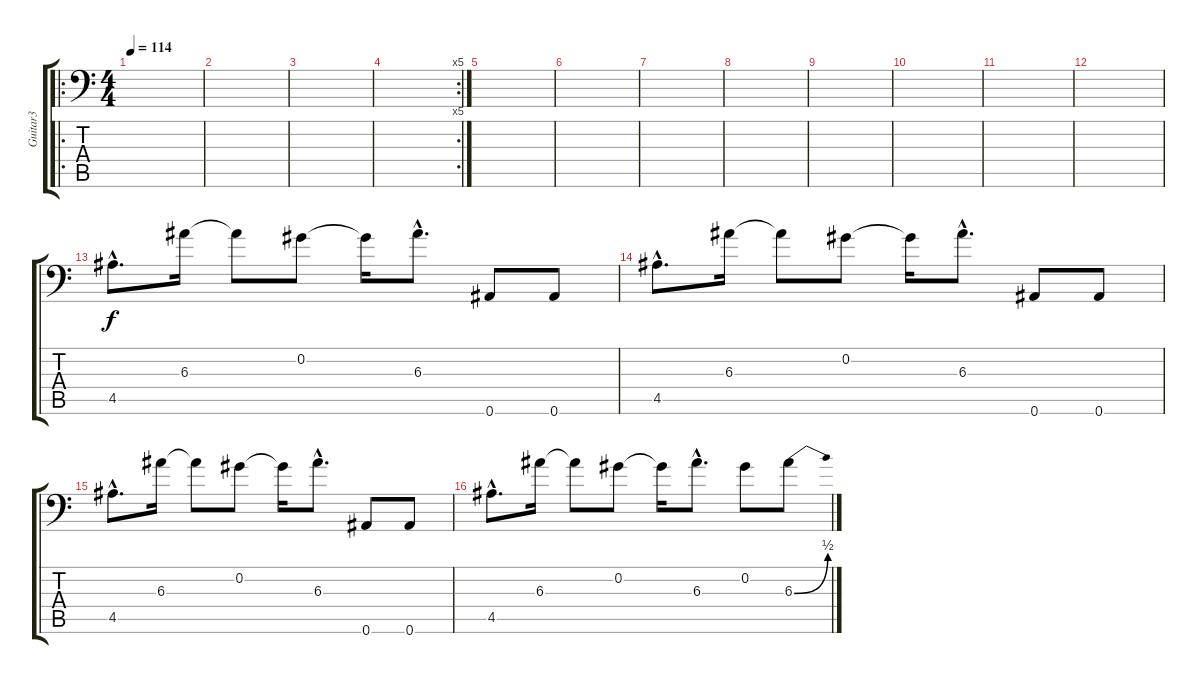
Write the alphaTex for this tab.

\track ("Guitar3" "Guitar3") {instrument overdrivenguitar}
\staff {score tabs}
\tuning (Db4 Ab3 E3 B2 Gb2 Bb1) {hide}
\ro
\ts (4 4)
\tempo 114
\clef f4
\ks c
|
|
|
\rc 5
|
|
|
|
|
|
|
|
|
4.5{hac}.8{d} 6.3.16 6.3{t}.8 0.2.8 0.2{t}.16 6.3{hac}.8{d} 0.6.8 0.6.8 |
4.5{hac}.8{d} 6.3.16 6.3{t}.8 0.2.8 0.2{t}.16 6.3{hac}.8{d} 0.6.8 0.6.8 |
4.5{hac}.8{d} 6.3.16 6.3{t}.8 0.2.8 0.2{t}.16 6.3{hac}.8{d} 0.6.8 0.6.8 |
4.5{hac}.8{d} 6.3.16 6.3{t}.8 0.2.8 0.2{t}.16 6.3{hac}.8{d} 0.2.8 6.3{be (bend 0 0 60 2)}.8
